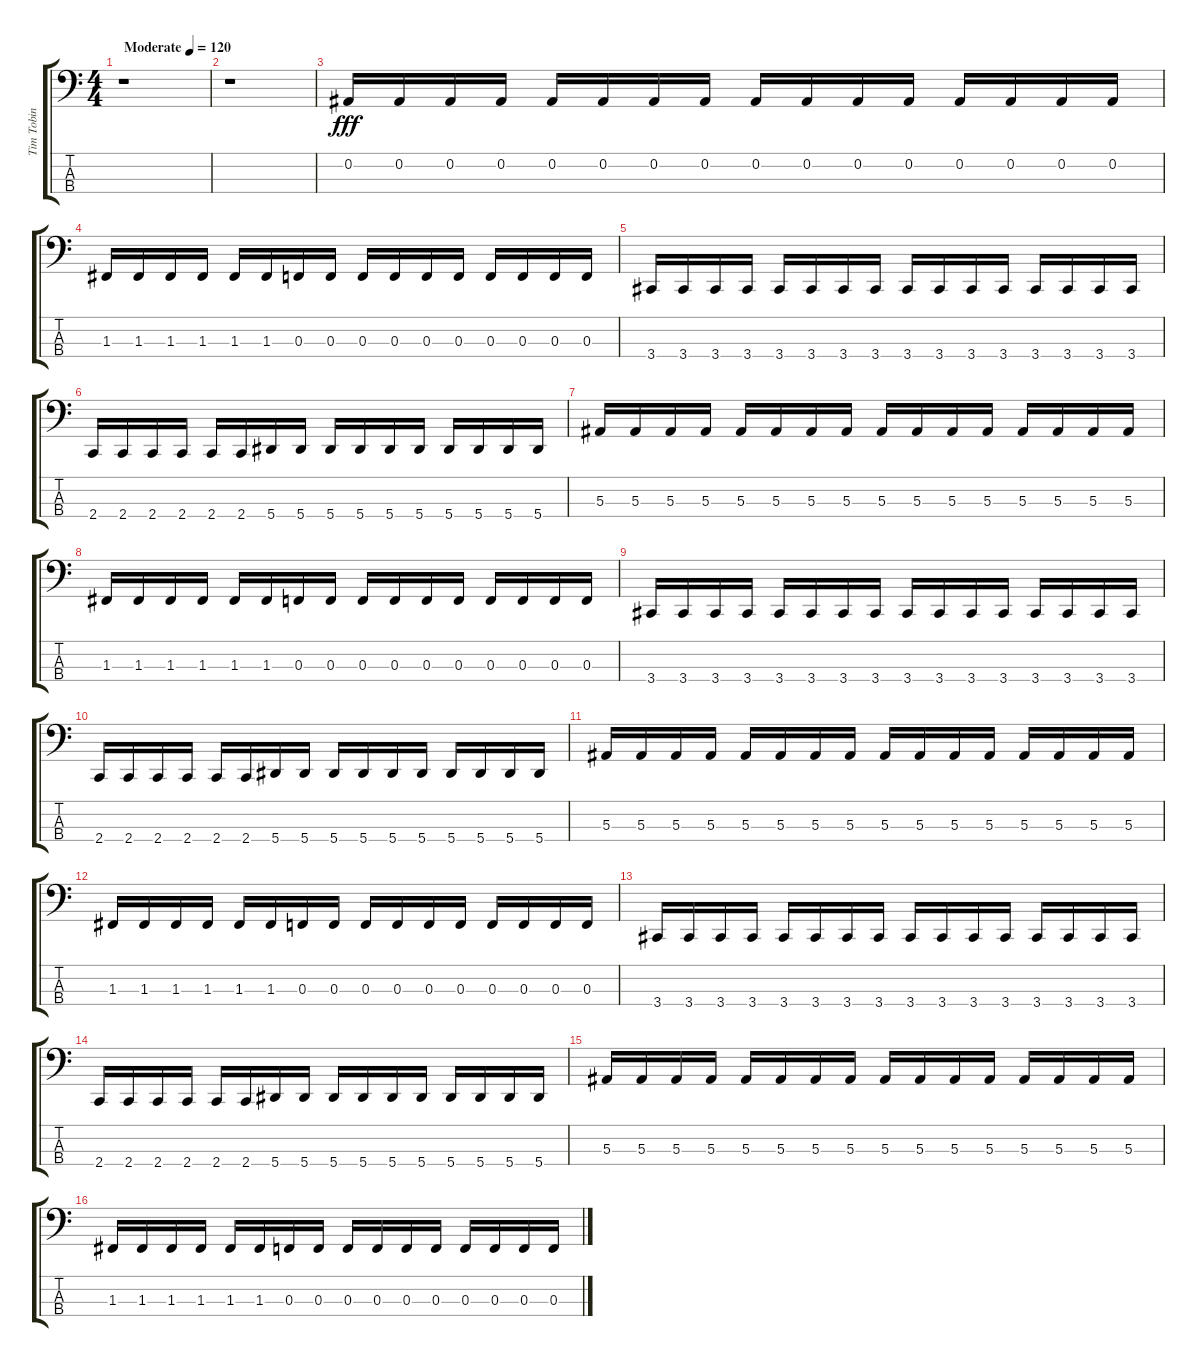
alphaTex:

\track ("Tim Tobin - Bass" "Tim Tobin ") {instrument electricbasspick}
\staff {score tabs}
\tuning (Eb2 Bb1 F1 Bb0) {hide}
\ts (4 4)
\tempo (120 "Moderate")
\tempo 100
\tempo (120 "Moderate")
\clef f4
\ks c
r.1{dy fff instrument electricbasspick} |
r.1 |
0.2.16 0.2.16 0.2.16 0.2.16 0.2.16 0.2.16 0.2.16 0.2.16 0.2.16 0.2.16 0.2.16 0.2.16 0.2.16 0.2.16 0.2.16 0.2.16 |
1.3.16 1.3.16 1.3.16 1.3.16 1.3.16 1.3.16 0.3.16 0.3.16 0.3.16 0.3.16 0.3.16 0.3.16 0.3.16 0.3.16 0.3.16 0.3.16 |
3.4.16 3.4.16 3.4.16 3.4.16 3.4.16 3.4.16 3.4.16 3.4.16 3.4.16 3.4.16 3.4.16 3.4.16 3.4.16 3.4.16 3.4.16 3.4.16 |
2.4.16 2.4.16 2.4.16 2.4.16 2.4.16 2.4.16 5.4.16 5.4.16 5.4.16 5.4.16 5.4.16 5.4.16 5.4.16 5.4.16 5.4.16 5.4.16 |
5.3.16 5.3.16 5.3.16 5.3.16 5.3.16 5.3.16 5.3.16 5.3.16 5.3.16 5.3.16 5.3.16 5.3.16 5.3.16 5.3.16 5.3.16 5.3.16 |
1.3.16 1.3.16 1.3.16 1.3.16 1.3.16 1.3.16 0.3.16 0.3.16 0.3.16 0.3.16 0.3.16 0.3.16 0.3.16 0.3.16 0.3.16 0.3.16 |
3.4.16 3.4.16 3.4.16 3.4.16 3.4.16 3.4.16 3.4.16 3.4.16 3.4.16 3.4.16 3.4.16 3.4.16 3.4.16 3.4.16 3.4.16 3.4.16 |
2.4.16 2.4.16 2.4.16 2.4.16 2.4.16 2.4.16 5.4.16 5.4.16 5.4.16 5.4.16 5.4.16 5.4.16 5.4.16 5.4.16 5.4.16 5.4.16 |
5.3.16 5.3.16 5.3.16 5.3.16 5.3.16 5.3.16 5.3.16 5.3.16 5.3.16 5.3.16 5.3.16 5.3.16 5.3.16 5.3.16 5.3.16 5.3.16 |
1.3.16 1.3.16 1.3.16 1.3.16 1.3.16 1.3.16 0.3.16 0.3.16 0.3.16 0.3.16 0.3.16 0.3.16 0.3.16 0.3.16 0.3.16 0.3.16 |
3.4.16 3.4.16 3.4.16 3.4.16 3.4.16 3.4.16 3.4.16 3.4.16 3.4.16 3.4.16 3.4.16 3.4.16 3.4.16 3.4.16 3.4.16 3.4.16 |
2.4.16 2.4.16 2.4.16 2.4.16 2.4.16 2.4.16 5.4.16 5.4.16 5.4.16 5.4.16 5.4.16 5.4.16 5.4.16 5.4.16 5.4.16 5.4.16 |
5.3.16 5.3.16 5.3.16 5.3.16 5.3.16 5.3.16 5.3.16 5.3.16 5.3.16 5.3.16 5.3.16 5.3.16 5.3.16 5.3.16 5.3.16 5.3.16 |
1.3.16 1.3.16 1.3.16 1.3.16 1.3.16 1.3.16 0.3.16 0.3.16 0.3.16 0.3.16 0.3.16 0.3.16 0.3.16 0.3.16 0.3.16 0.3.16
